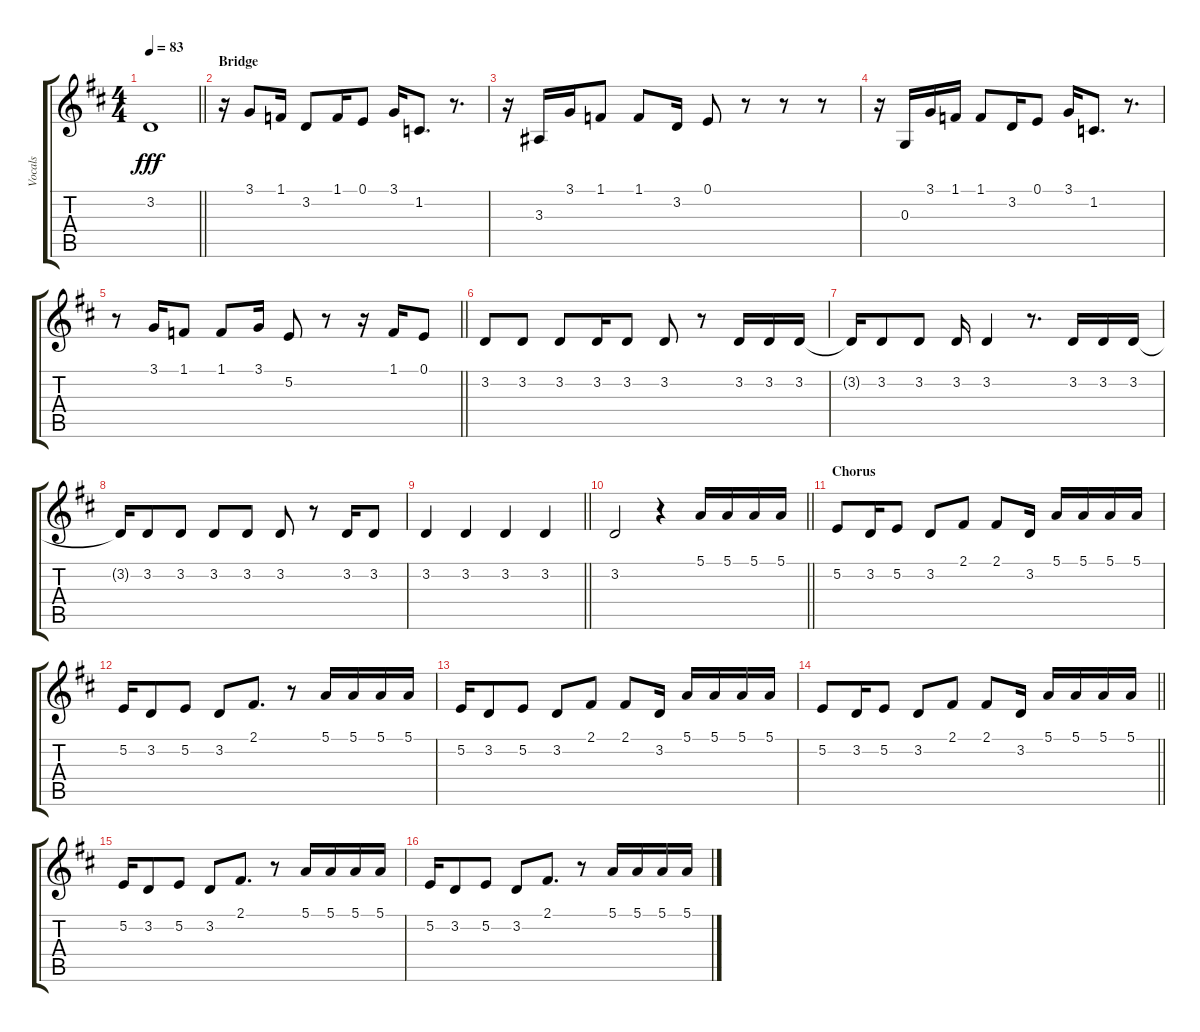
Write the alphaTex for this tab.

\track ("Vocals" "Vocals") {instrument tenorsax}
\staff {score tabs}
\tuning (E4 B3 G3 D3 A2 E2) {hide}
\ts (4 4)
\tempo 83
\clef g2
\barLineRight lightlight
\ks d
3.2{t}.1{dy fff} |
\section ("" "Bridge")
r.16 3.1.8 1.1.16 3.2.8 1.1.16 0.1.8 3.1.16 1.2.8{d} r.8{d} |
r.16 3.3.16 3.1.16 1.1.8 1.1.8 3.2.16 0.1.8 r.8 r.8 r.8 |
r.16 0.3.16 3.1.16 1.1.16 1.1.8 3.2.16 0.1.8 3.1.16 1.2.8{d} r.8{d} |
\barLineRight lightlight
r.8 3.1.16 1.1.8 1.1.8 3.1.16 5.2.8 r.8 r.16 1.1.16 0.1.8 |
3.2.8 3.2.8 3.2.8 3.2.16 3.2.8 3.2.8 r.8 3.2.16 3.2.16 3.2.16 |
3.2{t}.16 3.2.8 3.2.8 3.2.16 3.2.4 r.8{d} 3.2.16 3.2.16 3.2.16 |
3.2{t}.16 3.2.8 3.2.8 3.2.8 3.2.8 3.2.8 r.8 3.2.16 3.2.8 |
\barLineRight lightlight
3.2.4 3.2.4 3.2.4 3.2.4 |
\barLineRight lightlight
3.2.2 r.4 5.1.16 5.1.16 5.1.16 5.1.16 |
\section ("" "Chorus")
5.2.8 3.2.16 5.2.8 3.2.8 2.1.8 2.1.8 3.2.16 5.1.16 5.1.16 5.1.16 5.1.16 |
5.2.16 3.2.8 5.2.8 3.2.8 2.1.8{d} r.8 5.1.16 5.1.16 5.1.16 5.1.16 |
5.2.16 3.2.8 5.2.8 3.2.8 2.1.8 2.1.8 3.2.16 5.1.16 5.1.16 5.1.16 5.1.16 |
\barLineRight lightlight
5.2.8 3.2.16 5.2.8 3.2.8 2.1.8 2.1.8 3.2.16 5.1.16 5.1.16 5.1.16 5.1.16 |
5.2.16 3.2.8 5.2.8 3.2.8 2.1.8{d} r.8 5.1.16 5.1.16 5.1.16 5.1.16 |
5.2.16 3.2.8 5.2.8 3.2.8 2.1.8{d} r.8 5.1.16 5.1.16 5.1.16 5.1.16
